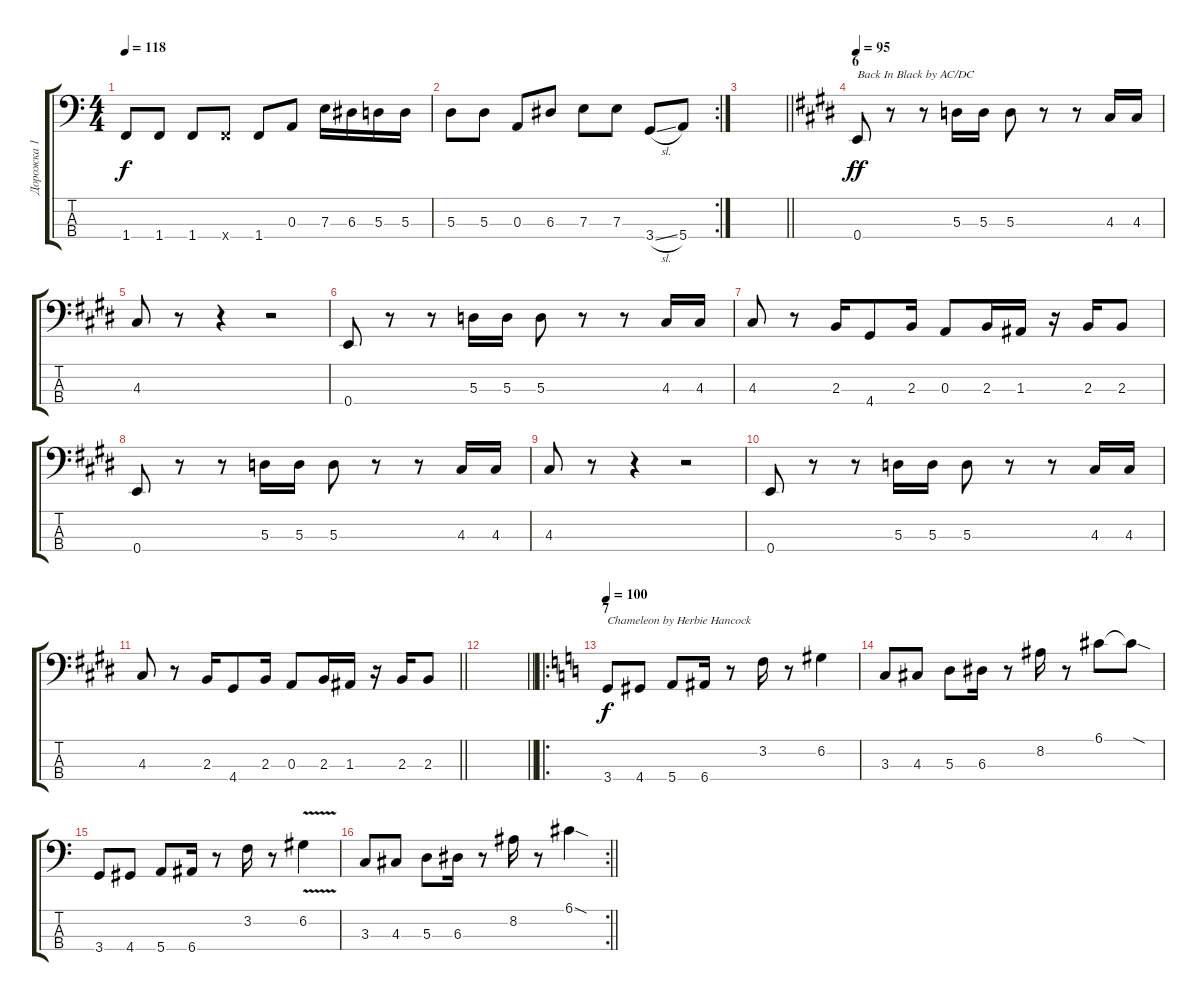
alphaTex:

\track ("Дорожка 1" "Дорожка 1") {instrument acousticguitarsteel}
\staff {score tabs}
\tuning (G2 D2 A1 E1) {hide}
\ts (4 4)
\tempo 118
\clef f4
\ks c
1.4.8{dy f} 1.4.8 1.4.8 1.4{x}.8 1.4.8 0.3.8 7.3.16 6.3.16 5.3.16 5.3.16 |
\rc 2
5.3.8 5.3.8 0.3.8 6.3.8 7.3.8 7.3.8 3.4{sl}.8 5.4.8 |
\barLineRight lightlight
|
\section ("" "6")
\tempo 95
\ks e
0.4.8{txt "Back In Black by AC/DC " dy ff} r.8 r.8 5.3.16 5.3.16 5.3.8 r.8 r.8 4.3.16 4.3.16 |
4.3.8 r.8 r.4 r.2 |
0.4.8 r.8 r.8 5.3.16 5.3.16 5.3.8 r.8 r.8 4.3.16 4.3.16 |
4.3.8 r.8 2.3.16 4.4.8 2.3.16 0.3.8 2.3.16 1.3.16 r.16 2.3.16 2.3.8 |
0.4.8 r.8 r.8 5.3.16 5.3.16 5.3.8 r.8 r.8 4.3.16 4.3.16 |
4.3.8 r.8 r.4 r.2 |
0.4.8 r.8 r.8 5.3.16 5.3.16 5.3.8 r.8 r.8 4.3.16 4.3.16 |
\barLineRight lightlight
4.3.8 r.8 2.3.16 4.4.8 2.3.16 0.3.8 2.3.16 1.3.16 r.16 2.3.16 2.3.8 |
\barLineRight lightlight
|
\ro
\section ("" "7")
\tempo 100
\ks c
3.4.8{txt "Chameleon by Herbie Hancock" dy f} 4.4.8 5.4.8 6.4.16 r.8 3.2.16 r.8 6.2.4 |
3.3.8 4.3.8 5.3.8 6.3.16 r.8 8.2.16 r.8 6.1.8 6.1{sod t}.8 |
3.4.8 4.4.8 5.4.8 6.4.16 r.8 3.2.16 r.8 6.2{v}.4 |
\rc 2
\barLineRight lightlight
3.3.8 4.3.8 5.3.8 6.3.16 r.8 8.2.16 r.8 6.1{sod}.4
